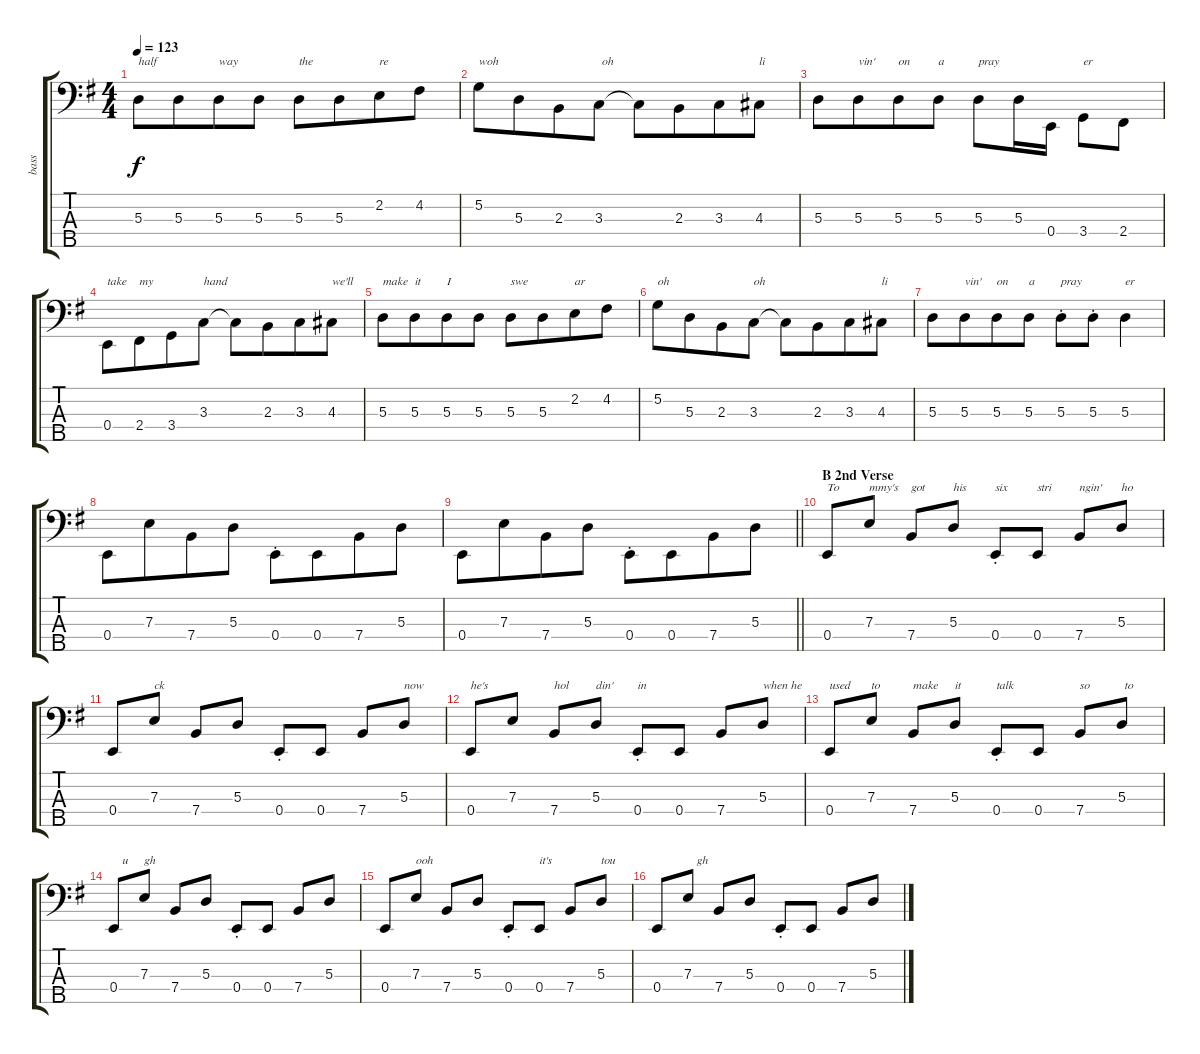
\track ("bass" "bass") {instrument electricbasspick}
\staff {score tabs}
\tuning (G2 D2 A1 E1 B0) {hide}
\ts (4 4)
\tempo 123
\clef f4
\ks g
5.3.8{txt "half" dy f} 5.3.8{beam merge} 5.3.8{txt "way"} 5.3.8 5.3.8{txt "the"} 5.3.8{beam merge} 2.2.8{txt "re"} 4.2.8 |
5.2.8{txt "woh"} 5.3.8{beam merge} 2.3.8 3.3.8{txt " oh"} 3.3{t}.8{beam Down} 2.3.8{beam Down beam merge} 3.3.8{beam Down} 4.3.8{txt "li" beam Down} |
5.3.8 5.3.8{txt "vin'" beam merge} 5.3.8{txt "on"} 5.3.8{txt "a"} 5.3.8{txt "pray" beam Down} 5.3.16{beam Down} 0.4.16{beam Down} 3.4.8{txt "er" beam Down} 2.4.8{beam Down} |
0.4.8{txt "take" beam Down} 2.4.8{txt "my" beam Down beam merge} 3.4.8{beam Down} 3.3.8{txt "hand" beam Down} 3.3{t}.8{beam Down} 2.3.8{beam Down beam merge} 3.3.8{beam Down} 4.3.8{txt "we'll" beam Down} |
5.3.8{txt "make"} 5.3.8{txt "it" beam merge} 5.3.8{txt "I"} 5.3.8 5.3.8{txt "swe"} 5.3.8{beam merge} 2.2.8{txt "ar"} 4.2.8 |
5.2.8{txt "oh"} 5.3.8{beam merge} 2.3.8 3.3.8{txt "oh"} 3.3{t}.8{beam Down} 2.3.8{beam Down beam merge} 3.3.8{beam Down} 4.3.8{txt "li" beam Down} |
5.3.8 5.3.8{txt "vin'" beam merge} 5.3.8{txt "on"} 5.3.8{txt "a"} 5.3{st}.8{txt "pray"} 5.3{st}.8 5.3.4{txt "er"} |
0.4.8{beam Down} 7.3.8{beam Down beam merge} 7.4.8{beam Down} 5.3.8{beam Down} 0.4{st}.8{beam Down} 0.4.8{beam Down beam merge} 7.4.8{beam Down} 5.3.8{beam Down} |
\barLineRight lightlight
0.4.8{beam Down} 7.3.8{beam Down beam merge} 7.4.8{beam Down} 5.3.8{beam Down} 0.4{st}.8{beam Down} 0.4.8{beam Down beam merge} 7.4.8{beam Down} 5.3.8{beam Down} |
\section ("" "B 2nd Verse")
0.4.8{txt "To"} 7.3.8{txt "mmy's"} 7.4.8{txt "got"} 5.3.8{txt "his"} 0.4{st}.8{txt "six"} 0.4.8{txt "stri"} 7.4.8{txt "ngin'"} 5.3.8{txt "ho"} |
0.4.8 7.3.8{txt "ck"} 7.4.8 5.3.8 0.4{st}.8 0.4.8 7.4.8 5.3.8{txt "now"} |
0.4.8{txt "he's"} 7.3.8 7.4.8{txt "hol"} 5.3.8{txt "din'"} 0.4{st}.8{txt "in"} 0.4.8 7.4.8 5.3.8{txt "when he"} |
0.4.8{txt "used"} 7.3.8{txt "to"} 7.4.8{txt "make"} 5.3.8{txt "it"} 0.4{st}.8{txt "talk"} 0.4.8 7.4.8{txt "so"} 5.3.8{txt " to"} |
0.4.8{txt "   u"} 7.3.8{txt "gh"} 7.4.8 5.3.8 0.4{st}.8 0.4.8 7.4.8 5.3.8 |
0.4.8 7.3.8{txt "ooh"} 7.4.8 5.3.8 0.4{st}.8 0.4.8{txt "it's"} 7.4.8 5.3.8{txt "tou"} |
0.4.8 7.3.8{txt "   gh"} 7.4.8 5.3.8 0.4{st}.8 0.4.8 7.4.8 5.3.8
